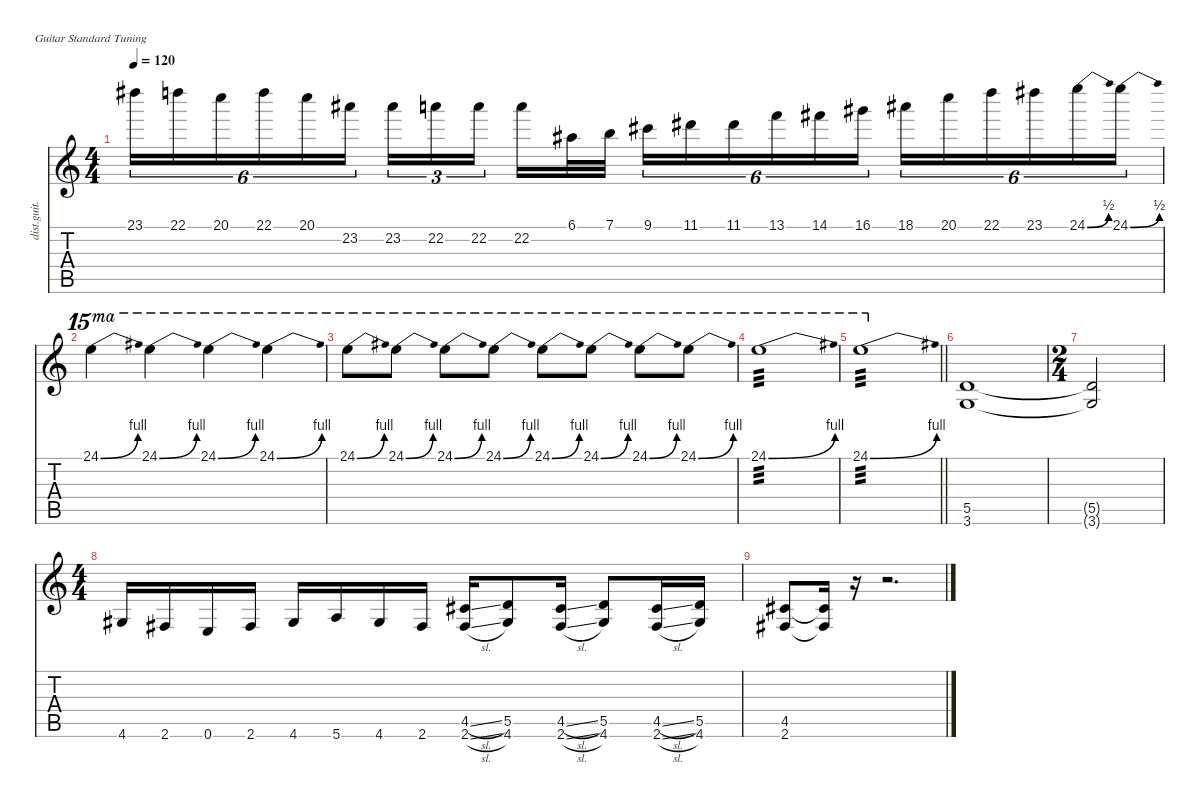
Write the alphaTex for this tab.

\defaultSystemsLayout 4
\hideDynamics
\bracketExtendMode nobrackets
\otherSystemsTrackNameOrientation horizontal
\track ("Guitar 2" "dist.guit.") {defaultSystemsLayout 4 instrument distortionguitar}
\staff {score tabs}
\tuning (E4 B3 G3 D3 A2 E2)
\ts (4 4)
\tempo 120
\clef g2
\ks c
23.1{acc #}.16{tu (6 4) dy fff beam Down} 22.1.16{tu (6 4) beam Down} 20.1.16{tu (6 4) beam Down} 22.1.16{tu (6 4) beam Down} 20.1.16{tu (6 4) beam Down} 23.2{acc #}.16{tu (6 4) beam Down} 23.2{acc #}.16{tu (3 2) beam Down} 22.2.16{tu (3 2) beam Down} 22.2.16{tu (3 2) beam Down} 22.2.16{beam Down} 6.1{acc #}.32{beam Down} 7.1.32{beam Down} 9.1{acc #}.16{tu (6 4) beam Down} 11.1{acc #}.16{tu (6 4) beam Down} 11.1{acc #}.16{tu (6 4) beam Down} 13.1.16{tu (6 4) beam Down} 14.1{acc #}.16{tu (6 4) beam Down} 16.1{acc #}.16{tu (6 4) beam Down} 18.1{acc #}.16{tu (6 4) beam Down} 20.1.16{tu (6 4) beam Down} 22.1.16{tu (6 4) beam Down} 23.1{acc #}.16{tu (6 4) beam Down} 24.1{be (bend 0 0 30 2)}.16{tu (6 4) beam Down} 24.1{be (bend 0 0 30 2)}.16{tu (6 4) beam Down} |
24.1{be (bend 0 0 15 4)}.4{ot 15ma beam Down} 24.1{be (bend 0 0 15 4)}.4{ot 15ma beam Down} 24.1{be (bend 0 0 15 4)}.4{ot 15ma beam Down} 24.1{be (bend 0 0 15 4)}.4{ot 15ma beam Down} |
24.1{be (bend 0 0 11.0000004 4)}.8{ot 15ma beam Down} 24.1{be (bend 0 0 11.0000004 4)}.8{ot 15ma beam Down} 24.1{be (bend 0 0 11.0000004 4)}.8{ot 15ma beam Down} 24.1{be (bend 0 0 11.0000004 4)}.8{ot 15ma beam Down} 24.1{be (bend 0 0 11.0000004 4)}.8{ot 15ma beam Down} 24.1{be (bend 0 0 11.0000004 4)}.8{ot 15ma beam Down} 24.1{be (bend 0 0 11.0000004 4)}.8{ot 15ma beam Down} 24.1{be (bend 0 0 11.0000004 4)}.8{ot 15ma beam Down} |
24.1{be (bend 0 0 9 4)}.1{ot 15ma tp 3 beam Down} |
\barLineRight lightlight
24.1{be (bend 0 0 9 4)}.1{ot 15ma tp 3 beam Down} |
(5.5 3.6).1{dy f beam Up} |
\ts (2 4)
\beaming (8 2 2)
(5.5{t} 3.6{t}).2{beam Up} |
\ts (4 4)
\beaming (8 2 2 2 2)
4.6{acc #}.16{beam Up} 2.6{acc #}.16{beam Up} 0.6.16{beam Up} 2.6{acc #}.16{beam Up} 4.6{acc #}.16{beam Up} 5.6.16{beam Up} 4.6{acc #}.16{beam Up} 2.6{acc #}.16{beam Up} (4.5{sl acc #} 2.6{sl acc #}).16{beam Up} (5.5 4.6{acc #}).8{beam Up} (4.5{sl acc #} 2.6{sl acc #}).16{beam Up} (5.5 4.6{acc #}).8{beam Up} (4.5{sl acc #} 2.6{sl acc #}).16{beam Up} (5.5 4.6{acc #}).16{beam Up} |
(4.5{acc #} 2.6{acc #}).8{beam Up} (4.5{t acc #} 2.6{t acc #}).16{beam Up} r.16{beam Up} r.2{d beam Up}
